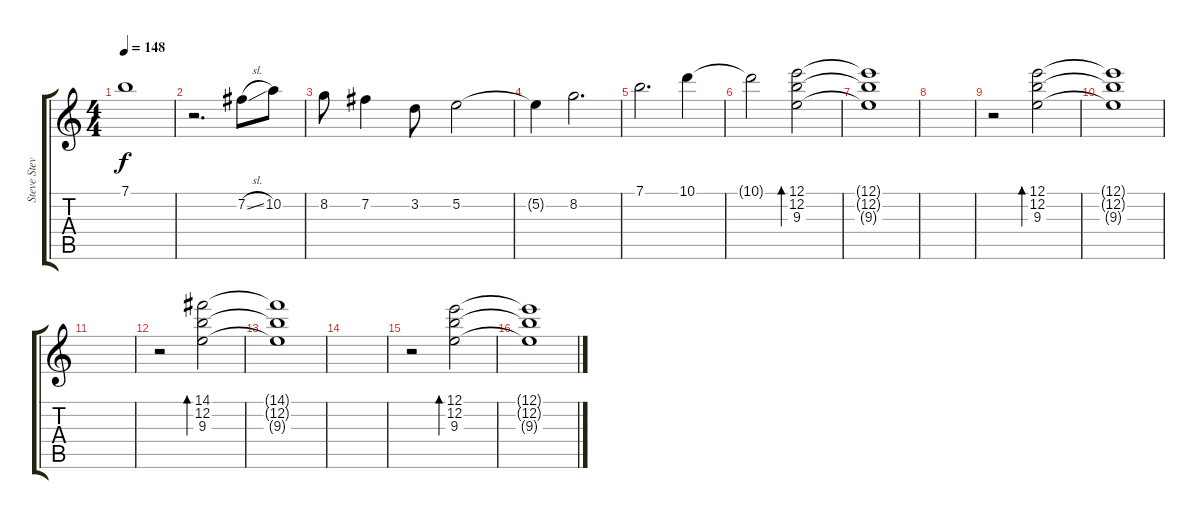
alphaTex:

\track ("Steve Stevens" "Steve Stev") {instrument acousticguitarsteel}
\staff {score tabs}
\tuning (E4 B3 G3 D3 A2 E2) {hide}
\ts (4 4)
\tempo 148
\clef g2
\ks c
7.1{t}.1{dy f} |
r.2{d} 7.2{sl}.8 10.2.8 |
8.2.8 7.2.4 3.2.8 5.2.2 |
5.2{t}.4 8.2.2{d} |
7.1.2{d} 10.1.4 |
10.1{t}.2 (12.1 12.2 9.3).2{bd 480} |
(12.1{t} 12.2{t} 9.3{t}).1 |
|
r.2 (12.1 12.2 9.3).2{bd 480} |
(12.1{t} 12.2{t} 9.3{t}).1 |
|
r.2 (14.1 12.2 9.3).2{bd 480} |
(14.1{t} 12.2{t} 9.3{t}).1 |
|
r.2 (12.1 12.2 9.3).2{bd 480} |
(12.1{t} 12.2{t} 9.3{t}).1
